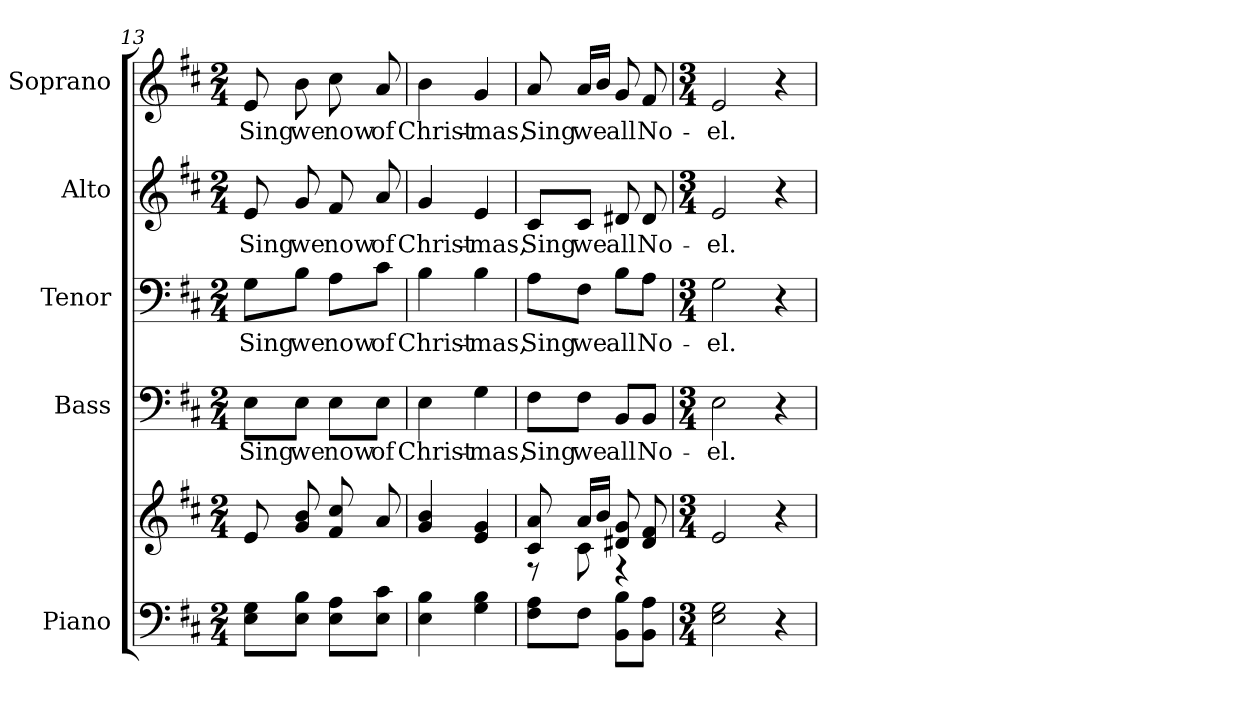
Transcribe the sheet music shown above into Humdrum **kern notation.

**kern	**kern	**kern	**text	**kern	**text	**kern	**text	**kern	**text
*part5	*part5	*part4	*part4	*part3	*part3	*part2	*part2	*part1	*part1
*staff6	*staff5	*staff4	*staff4	*staff3	*staff3	*staff2	*staff2	*staff1	*staff1
*I"Piano	*	*I"Bass	*	*I"Tenor	*	*I"Alto	*	*I"Soprano	*
*I'Pno.	*	*I'B.	*	*I'T.	*	*I'A.	*	*I'S.	*
!!LO:PB:g=z
*clefF4	*clefG2	*clefF4	*	*clefF4	*	*clefG2	*	*clefG2	*
*k[f#c#]	*k[f#c#]	*k[f#c#]	*	*k[f#c#]	*	*k[f#c#]	*	*k[f#c#]	*
*D:	*D:	*D:	*	*D:	*	*D:	*	*D:	*
*M2/4	*M2/4	*M2/4	*	*M2/4	*	*M2/4	*	*M2/4	*
=13	=13	=13	=13	=13	=13	=13	=13	=13	=13
!	!	!	!LO:LY:b:color=#000000	!	!	!	!	!	!
!	!	!	!	!	!LO:LY:b:color=#000000	!	!	!	!
!	!	!	!	!	!	!	!LO:LY:b:color=#000000	!	!
!	!	!	!	!	!	!	!	!	!LO:LY:b:color=#000000
8Ei\ 8Gi\L	8ei/	8Ei\L	Sing	8Gi\L	Sing	8ei/	Sing	8ei/	Sing
!	!	!	!LO:LY:b:color=#000000	!	!	!	!	!	!
!	!	!	!	!	!LO:LY:b:color=#000000	!	!	!	!
!	!	!	!	!	!	!	!LO:LY:b:color=#000000	!	!
!	!	!	!	!	!	!	!	!	!LO:LY:b:color=#000000
8Ei\ 8Bi\J	8gi/ 8bi	8Ei\J	we	8Bi\J	we	8gi/	we	8bi\	we
!	!	!	!LO:LY:b:color=#000000	!	!	!	!	!	!
!	!	!	!	!	!LO:LY:b:color=#000000	!	!	!	!
!	!	!	!	!	!	!	!LO:LY:b:color=#000000	!	!
!	!	!	!	!	!	!	!	!	!LO:LY:b:color=#000000
8Ei\ 8Ai\L	8f#i/ 8cc#i	8Ei\L	now	8Ai\L	now	8f#i/	now	8cc#i\	now
!	!	!	!LO:LY:b:color=#000000	!	!	!	!	!	!
!	!	!	!	!	!LO:LY:b:color=#000000	!	!	!	!
!	!	!	!	!	!	!	!LO:LY:b:color=#000000	!	!
!	!	!	!	!	!	!	!	!	!LO:LY:b:color=#000000
8Ei\ 8c#i\J	8ai/	8Ei\J	of	8c#i\J	of	8ai/	of	8ai/	of
=14	=14	=14	=14	=14	=14	=14	=14	=14	=14
!	!	!	!LO:LY:b:color=#000000	!	!	!	!	!	!
!	!	!	!	!	!LO:LY:b:color=#000000	!	!	!	!
!	!	!	!	!	!	!	!LO:LY:b:color=#000000	!	!
!	!	!	!	!	!	!	!	!	!LO:LY:b:color=#000000
4Ei\ 4Bi	4gi/ 4bi	4Ei\	Christ-	4Bi\	Christ-	4gi/	Christ-	4bi\	Christ-
!	!	!	!LO:LY:b:color=#000000	!	!	!	!	!	!
!	!	!	!	!	!LO:LY:b:color=#000000	!	!	!	!
!	!	!	!	!	!	!	!LO:LY:b:color=#000000	!	!
!	!	!	!	!	!	!	!	!	!LO:LY:b:color=#000000
4Gi\ 4Bi	4ei/ 4gi	4Gi\	-mas,	4Bi\	-mas,	4ei/	-mas,	4gi/	-mas,
=15	=15	=15	=15	=15	=15	=15	=15	=15	=15
*	*^	*	*	*	*	*	*	*	*
!	!	!	!	!LO:LY:b:color=#000000	!	!	!	!	!	!
!	!	!	!	!	!	!LO:LY:b:color=#000000	!	!	!	!
!	!	!	!	!	!	!	!	!LO:LY:b:color=#000000	!	!
!	!	!	!	!	!	!	!	!	!	!LO:LY:b:color=#000000
8F#i\ 8Ai\L	8c#i/ 8ai	8r	8F#i\L	Sing	8Ai\L	Sing	8c#i/L	Sing	8ai/	Sing
!	!	!	!	!LO:LY:b:color=#000000	!	!	!	!	!	!
!	!	!	!	!	!	!LO:LY:b:color=#000000	!	!	!	!
!	!	!	!	!	!	!	!	!LO:LY:b:color=#000000	!	!
!	!	!	!	!	!	!	!	!	!	!LO:LY:b:color=#000000
8F#i\J	16ai/LL	8c#i\	8F#i\J	we	8F#i\J	we	8c#i/J	we	16ai/LL	we
.	16bi/JJ	.	.	.	.	.	.	.	16bi/JJ	.
!	!	!	!	!LO:LY:b:color=#000000	!	!	!	!	!	!
!	!	!	!	!	!	!LO:LY:b:color=#000000	!	!	!	!
!	!	!	!	!	!	!	!	!LO:LY:b:color=#000000	!	!
!	!	!	!	!	!	!	!	!	!	!LO:LY:b:color=#000000
8BBi\ 8Bi\L	8d#Xi/ 8gi	4r	8BBi/L	all	8Bi\L	all	8d#Xi/	all	8gi/	all
!	!	!	!	!LO:LY:b:color=#000000	!	!	!	!	!	!
!	!	!	!	!	!	!LO:LY:b:color=#000000	!	!	!	!
!	!	!	!	!	!	!	!	!LO:LY:b:color=#000000	!	!
!	!	!	!	!	!	!	!	!	!	!LO:LY:b:color=#000000
8BBi\ 8Ai\J	8d#i/ 8f#i	.	8BBi/J	No-	8Ai\J	No-	8d#i/	No-	8f#i/	No-
*	*v	*v	*	*	*	*	*	*	*	*
=16	=16	=16	=16	=16	=16	=16	=16	=16	=16
*M3/4	*M3/4	*M3/4	*	*M3/4	*	*M3/4	*	*M3/4	*
!	!	!	!LO:LY:b:color=#000000	!	!	!	!	!	!
!	!	!	!	!	!LO:LY:b:color=#000000	!	!	!	!
!	!	!	!	!	!	!	!LO:LY:b:color=#000000	!	!
!	!	!	!	!	!	!	!	!	!LO:LY:b:color=#000000
2Ei\ 2Gi	2ei/	2Ei\	-el.	2Gi\	-el.	2ei/	-el.	2ei/	-el.
4r	4r	4r	.	4r	.	4r	.	4r	.
=	=	=	=	=	=	=	=	=	=
*-	*-	*-	*-	*-	*-	*-	*-	*-	*-
